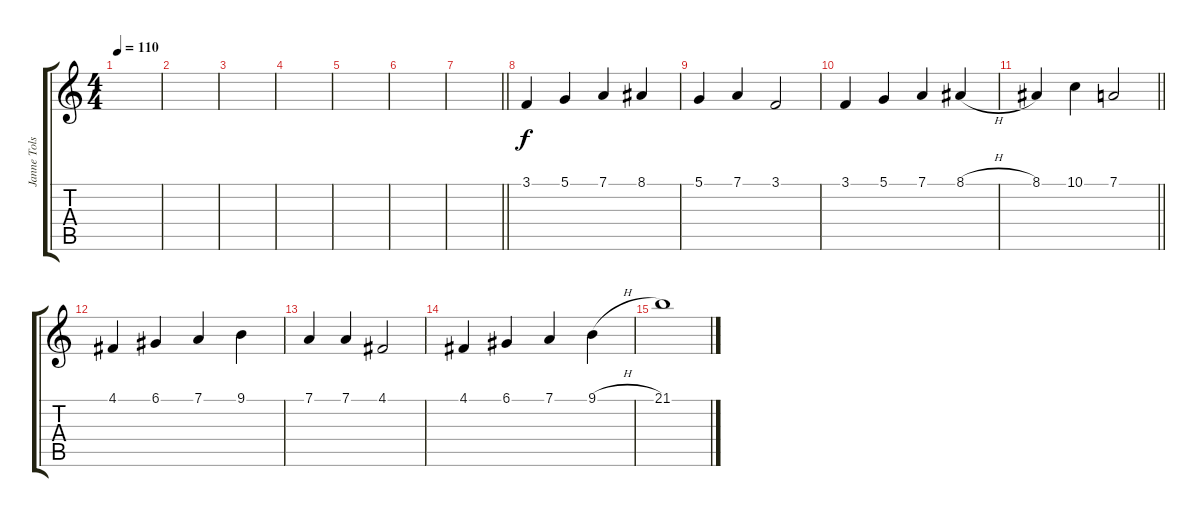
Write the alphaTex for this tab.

\track ("Janne Tolsa" "Janne Tols") {instrument stringensemble2}
\staff {score tabs}
\tuning (D4 A3 F3 C3 G2 C2) {hide}
\ts (4 4)
\tempo 110
\clef g2
\ks c
|
|
|
|
|
|
\barLineRight lightlight
|
\section ("" "")
3.1.4{dy f} 5.1.4 7.1.4 8.1.4 |
5.1.4 7.1.4 3.1.2 |
3.1.4 5.1.4 7.1.4 8.1{h}.4 |
\barLineRight lightlight
8.1.4 10.1.4 7.1.2 |
\section ("" "")
4.1.4 6.1.4 7.1.4 9.1.4 |
7.1.4 7.1.4 4.1.2 |
4.1.4 6.1.4 7.1.4 9.1{h}.4 |
21.1.1
